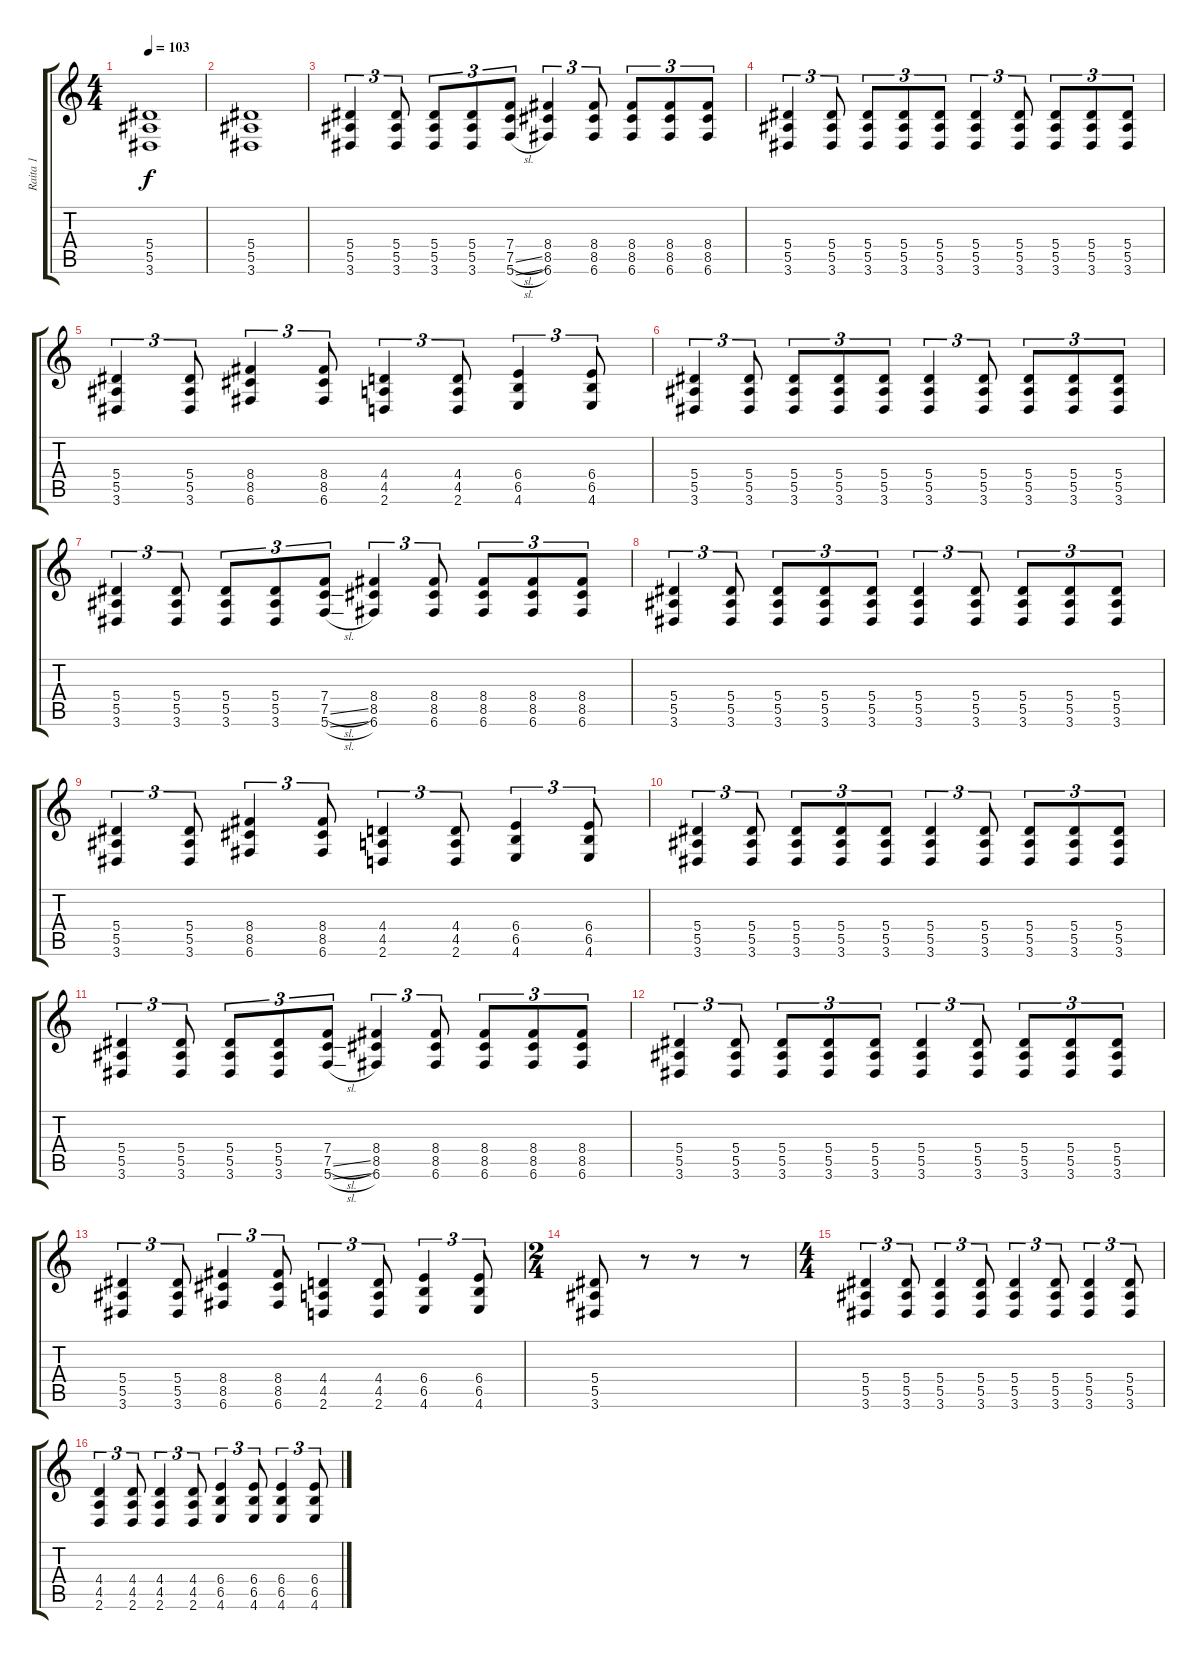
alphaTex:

\track ("Raita 1" "Raita 1") {instrument distortionguitar}
\staff {score tabs}
\tuning (C4 G3 Eb3 Bb2 F2 C2) {hide}
\ts (4 4)
\tempo 103
\clef g2
\ks c
(5.4{t} 5.5{t} 3.6{t}).1{dy f} |
(5.4 5.5 3.6).1 |
(5.4 5.5 3.6).4{tu (3 2) volume 10} (5.4 5.5 3.6).8{tu (3 2) volume 16} (5.4 5.5 3.6).8{tu (3 2)} (5.4 5.5 3.6).8{tu (3 2)} (7.4 7.5{sl} 5.6{sl}).8{tu (3 2)} (8.4 8.5 6.6).4{tu (3 2)} (8.4 8.5 6.6).8{tu (3 2)} (8.4 8.5 6.6).8{tu (3 2)} (8.4 8.5 6.6).8{tu (3 2)} (8.4 8.5 6.6).8{tu (3 2)} |
(5.4 5.5 3.6).4{tu (3 2)} (5.4 5.5 3.6).8{tu (3 2)} (5.4 5.5 3.6).8{tu (3 2)} (5.4 5.5 3.6).8{tu (3 2)} (5.4 5.5 3.6).8{tu (3 2)} (5.4 5.5 3.6).4{tu (3 2)} (5.4 5.5 3.6).8{tu (3 2)} (5.4 5.5 3.6).8{tu (3 2)} (5.4 5.5 3.6).8{tu (3 2)} (5.4 5.5 3.6).8{tu (3 2)} |
(5.4 5.5 3.6).4{tu (3 2)} (5.4 5.5 3.6).8{tu (3 2)} (8.4 8.5 6.6).4{tu (3 2)} (8.4 8.5 6.6).8{tu (3 2)} (4.4 4.5 2.6).4{tu (3 2)} (4.4 4.5 2.6).8{tu (3 2)} (6.4 6.5 4.6).4{tu (3 2)} (6.4 6.5 4.6).8{tu (3 2)} |
(5.4 5.5 3.6).4{tu (3 2)} (5.4 5.5 3.6).8{tu (3 2)} (5.4 5.5 3.6).8{tu (3 2)} (5.4 5.5 3.6).8{tu (3 2)} (5.4 5.5 3.6).8{tu (3 2)} (5.4 5.5 3.6).4{tu (3 2)} (5.4 5.5 3.6).8{tu (3 2)} (5.4 5.5 3.6).8{tu (3 2)} (5.4 5.5 3.6).8{tu (3 2)} (5.4 5.5 3.6).8{tu (3 2)} |
(5.4 5.5 3.6).4{tu (3 2)} (5.4 5.5 3.6).8{tu (3 2)} (5.4 5.5 3.6).8{tu (3 2)} (5.4 5.5 3.6).8{tu (3 2)} (7.4 7.5{sl} 5.6{sl}).8{tu (3 2)} (8.4 8.5 6.6).4{tu (3 2)} (8.4 8.5 6.6).8{tu (3 2)} (8.4 8.5 6.6).8{tu (3 2)} (8.4 8.5 6.6).8{tu (3 2)} (8.4 8.5 6.6).8{tu (3 2)} |
(5.4 5.5 3.6).4{tu (3 2)} (5.4 5.5 3.6).8{tu (3 2)} (5.4 5.5 3.6).8{tu (3 2)} (5.4 5.5 3.6).8{tu (3 2)} (5.4 5.5 3.6).8{tu (3 2)} (5.4 5.5 3.6).4{tu (3 2)} (5.4 5.5 3.6).8{tu (3 2)} (5.4 5.5 3.6).8{tu (3 2)} (5.4 5.5 3.6).8{tu (3 2)} (5.4 5.5 3.6).8{tu (3 2)} |
(5.4 5.5 3.6).4{tu (3 2)} (5.4 5.5 3.6).8{tu (3 2)} (8.4 8.5 6.6).4{tu (3 2)} (8.4 8.5 6.6).8{tu (3 2)} (4.4 4.5 2.6).4{tu (3 2)} (4.4 4.5 2.6).8{tu (3 2)} (6.4 6.5 4.6).4{tu (3 2)} (6.4 6.5 4.6).8{tu (3 2)} |
(5.4 5.5 3.6).4{tu (3 2)} (5.4 5.5 3.6).8{tu (3 2)} (5.4 5.5 3.6).8{tu (3 2)} (5.4 5.5 3.6).8{tu (3 2)} (5.4 5.5 3.6).8{tu (3 2)} (5.4 5.5 3.6).4{tu (3 2)} (5.4 5.5 3.6).8{tu (3 2)} (5.4 5.5 3.6).8{tu (3 2)} (5.4 5.5 3.6).8{tu (3 2)} (5.4 5.5 3.6).8{tu (3 2)} |
(5.4 5.5 3.6).4{tu (3 2)} (5.4 5.5 3.6).8{tu (3 2)} (5.4 5.5 3.6).8{tu (3 2)} (5.4 5.5 3.6).8{tu (3 2)} (7.4 7.5{sl} 5.6{sl}).8{tu (3 2)} (8.4 8.5 6.6).4{tu (3 2)} (8.4 8.5 6.6).8{tu (3 2)} (8.4 8.5 6.6).8{tu (3 2)} (8.4 8.5 6.6).8{tu (3 2)} (8.4 8.5 6.6).8{tu (3 2)} |
(5.4 5.5 3.6).4{tu (3 2)} (5.4 5.5 3.6).8{tu (3 2)} (5.4 5.5 3.6).8{tu (3 2)} (5.4 5.5 3.6).8{tu (3 2)} (5.4 5.5 3.6).8{tu (3 2)} (5.4 5.5 3.6).4{tu (3 2)} (5.4 5.5 3.6).8{tu (3 2)} (5.4 5.5 3.6).8{tu (3 2)} (5.4 5.5 3.6).8{tu (3 2)} (5.4 5.5 3.6).8{tu (3 2)} |
(5.4 5.5 3.6).4{tu (3 2)} (5.4 5.5 3.6).8{tu (3 2)} (8.4 8.5 6.6).4{tu (3 2)} (8.4 8.5 6.6).8{tu (3 2)} (4.4 4.5 2.6).4{tu (3 2)} (4.4 4.5 2.6).8{tu (3 2)} (6.4 6.5 4.6).4{tu (3 2)} (6.4 6.5 4.6).8{tu (3 2)} |
\ts (2 4)
(5.4 5.5 3.6).8 r.8 r.8 r.8 |
\ts (4 4)
(5.4 5.5 3.6).4{tu (3 2)} (5.4 5.5 3.6).8{tu (3 2)} (5.4 5.5 3.6).4{tu (3 2)} (5.4 5.5 3.6).8{tu (3 2)} (5.4 5.5 3.6).4{tu (3 2)} (5.4 5.5 3.6).8{tu (3 2)} (5.4 5.5 3.6).4{tu (3 2)} (5.4 5.5 3.6).8{tu (3 2)} |
(4.4 4.5 2.6).4{tu (3 2)} (4.4 4.5 2.6).8{tu (3 2)} (4.4 4.5 2.6).4{tu (3 2)} (4.4 4.5 2.6).8{tu (3 2)} (6.4 6.5 4.6).4{tu (3 2)} (6.4 6.5 4.6).8{tu (3 2)} (6.4 6.5 4.6).4{tu (3 2)} (6.4 6.5 4.6).8{tu (3 2)}
